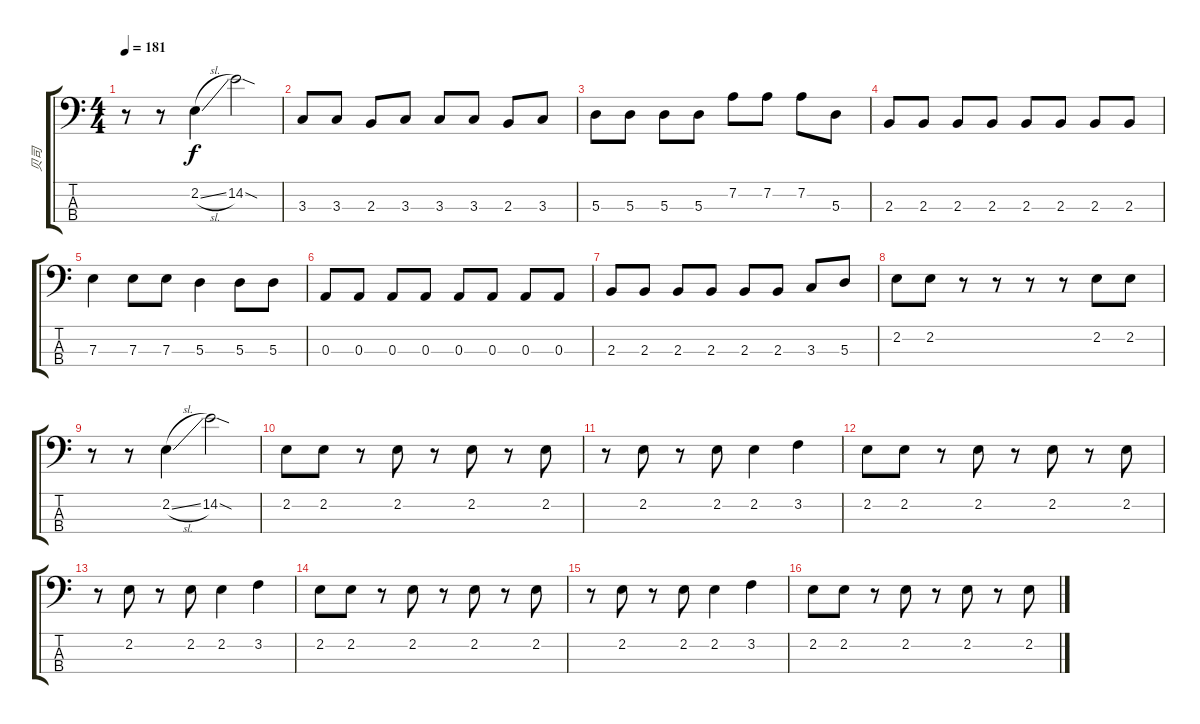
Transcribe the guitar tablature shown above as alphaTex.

\track ("贝司" "贝司") {instrument electricbassfinger}
\staff {score tabs}
\tuning (G2 D2 A1 E1) {hide}
\ts (4 4)
\tempo 181
\clef f4
\ks c
r.8{dy f} r.8 2.2{sl}.4 14.2{sod}.2 |
3.3.8 3.3.8 2.3.8 3.3.8 3.3.8 3.3.8 2.3.8 3.3.8 |
5.3.8 5.3.8 5.3.8 5.3.8 7.2.8 7.2.8 7.2.8 5.3.8 |
2.3.8 2.3.8 2.3.8 2.3.8 2.3.8 2.3.8 2.3.8 2.3.8 |
7.3.4 7.3.8 7.3.8 5.3.4 5.3.8 5.3.8 |
0.3.8 0.3.8 0.3.8 0.3.8 0.3.8 0.3.8 0.3.8 0.3.8 |
2.3.8 2.3.8 2.3.8 2.3.8 2.3.8 2.3.8 3.3.8 5.3.8 |
2.2.8 2.2.8 r.8 r.8 r.8 r.8 2.2.8 2.2.8 |
r.8 r.8 2.2{sl}.4 14.2{sod}.2 |
2.2.8 2.2.8 r.8 2.2.8 r.8 2.2.8 r.8 2.2.8 |
r.8 2.2.8 r.8 2.2.8 2.2.4 3.2.4 |
2.2.8 2.2.8 r.8 2.2.8 r.8 2.2.8 r.8 2.2.8 |
r.8 2.2.8 r.8 2.2.8 2.2.4 3.2.4 |
2.2.8 2.2.8 r.8 2.2.8 r.8 2.2.8 r.8 2.2.8 |
r.8 2.2.8 r.8 2.2.8 2.2.4 3.2.4 |
2.2.8 2.2.8 r.8 2.2.8 r.8 2.2.8 r.8 2.2.8
